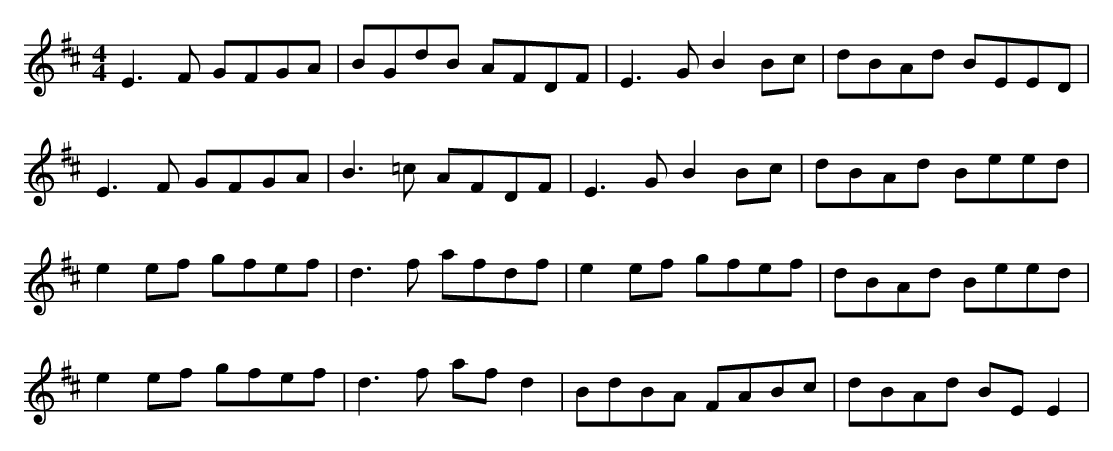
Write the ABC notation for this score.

X:1
M:4/4
K:Edor
E3 F GFGA|BGdB AFDF|E3 G B2 Bc|dBAd BEED|
E3 F GFGA|B3 =c AFDF|E3 G B2 Bc|dBAd Beed|
e2 ef gfef|d3 f afdf|e2 ef gfef|dBAd Beed|
e2 ef gfef|d3 f af d2|BdBA FABc|dBAd BE E2|
